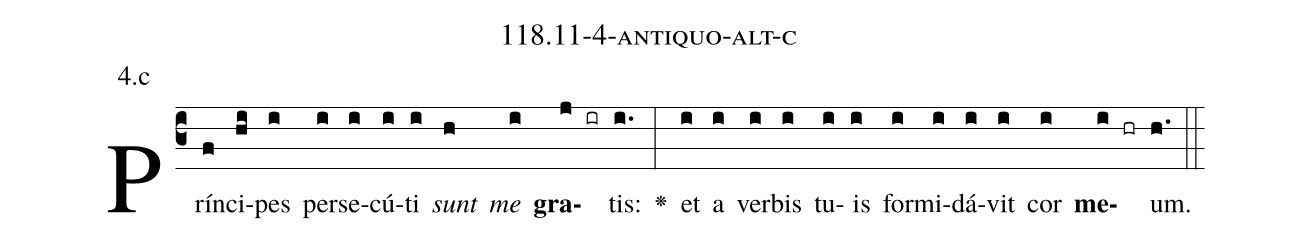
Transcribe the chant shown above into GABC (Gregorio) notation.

name: 118.11-4-antiquo-alt-c;
annotation: 4.c;
%%
(c3)Prín(f)ci(hi)pes(i) per(i)se(i)cú(i)ti(i) <i>sunt</i>(h) <i>me</i>(i) <b>gra</b>(j ir)tis:(i.) <v>\greheightstar</v>(:) et(i) a(i) ver(i)bis(i) tu(i)is(i) for(i)mi(i)dá(i)vit(i) cor(i) <b>me</b>(i hr)um.(h.) (::)


%E(i) u(i) o(i) u(i) a(i) e.(h.) (::)
